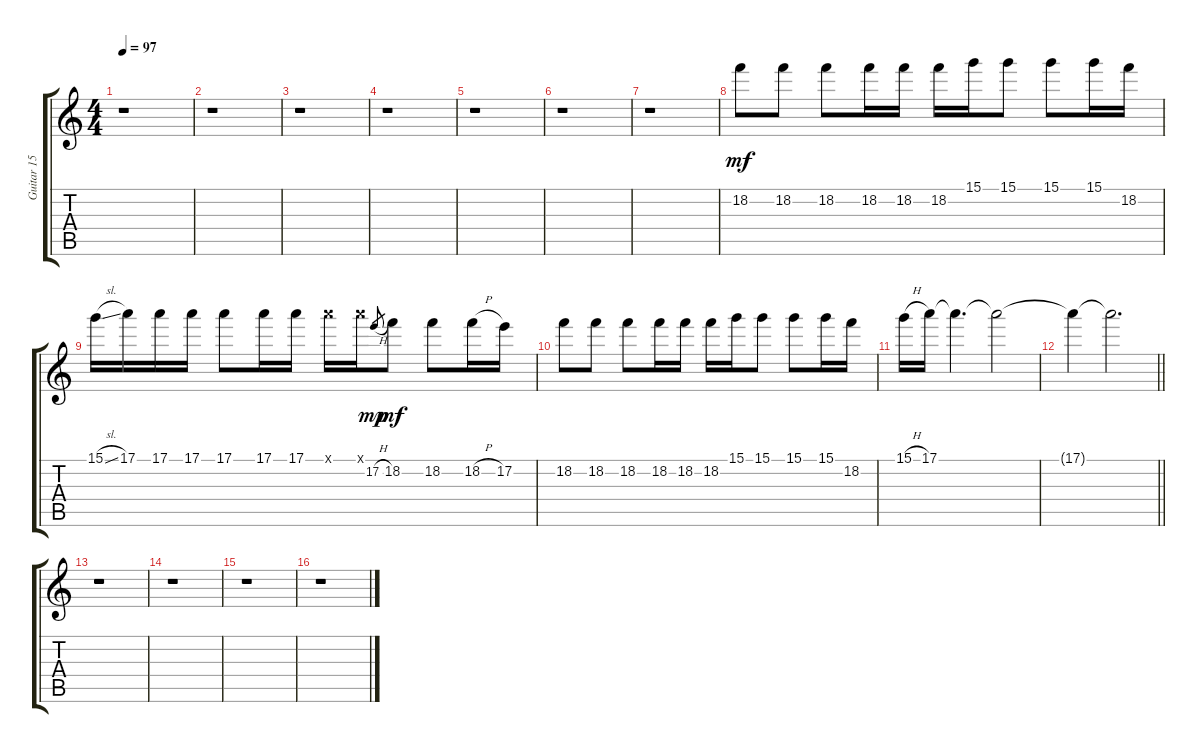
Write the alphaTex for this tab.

\track ("Guitar 15 (dist.)" "Guitar 15 ") {instrument distortionguitar}
\staff {score tabs}
\tuning (E4 B3 G3 D3 A2 E2) {hide}
\ts (4 4)
\tempo 97
\clef g2
\ks aminor
r.1{dy mf} |
r.1 |
r.1 |
r.1 |
r.1 |
r.1 |
r.1 |
18.2.8 18.2.8 18.2.8 18.2.16 18.2.16 18.2.16 15.1.16 15.1.8 15.1.8 15.1.16 18.2.16 |
15.1{sl}.16 17.1.16 17.1.16 17.1.16 17.1.8 17.1.16 17.1.16 17.1{x}.16 17.1{x}.16 17.2{h}.8{gr dy mp} 18.2.8{dy mf} 18.2.8 18.2{h}.16 17.2.16 |
18.2.8 18.2.8 18.2.8 18.2.16 18.2.16 18.2.16 15.1.16 15.1.8 15.1.8 15.1.16 18.2.16 |
15.1{h}.16 17.1.16 17.1{t}.4{d} 17.1{t}.2 |
\barLineRight lightlight
17.1{t}.4 17.1{t}.2{d instrument distortionguitar} |
r.1 |
r.1 |
r.1 |
r.1
